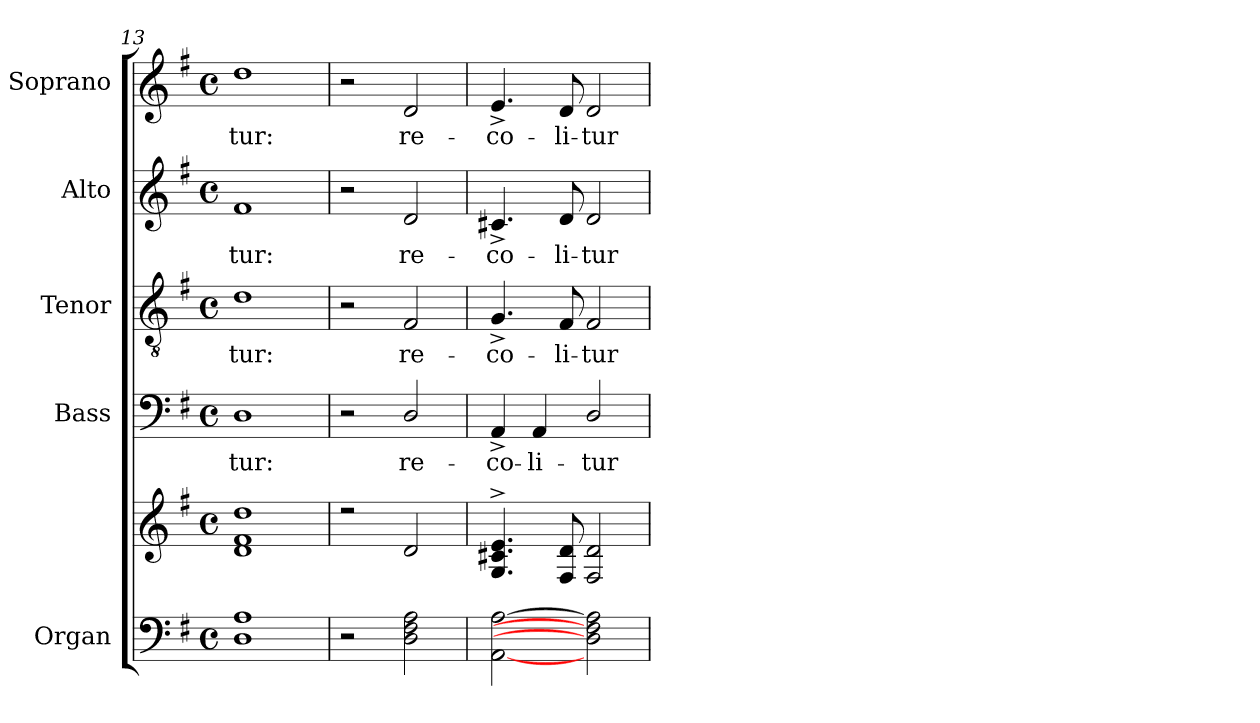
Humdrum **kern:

**kern	**kern	**kern	**text	**kern	**text	**kern	**text	**kern	**text
*part5	*part5	*part4	*part4	*part3	*part3	*part2	*part2	*part1	*part1
*staff6	*staff5	*staff4	*staff4	*staff3	*staff3	*staff2	*staff2	*staff1	*staff1
*I"Organ	*	*I"Bass	*	*I"Tenor	*	*I"Alto	*	*I"Soprano	*
*	*	*I'B	*	*I'T	*	*I'A	*	*I'S	*
*clefF4	*clefG2	*clefF4	*	*clefGv2	*	*clefG2	*	*clefG2	*
*k[f#]	*k[f#]	*k[f#]	*	*k[f#]	*	*k[f#]	*	*k[f#]	*
*G:	*G:	*G:	*	*G:	*	*G:	*	*G:	*
*M4/4	*M4/4	*M4/4	*	*M4/4	*	*M4/4	*	*M4/4	*
*met(c)	*met(c)	*met(c)	*	*met(c)	*	*met(c)	*	*met(c)	*
=13	=13	=13	=13	=13	=13	=13	=13	=13	=13
*	*^	*	*	*	*	*	*	*	*
!	!	!	!	!LO:LY:b	!	!LO:LY:b	!	!LO:LY:b	!	!LO:LY:b
1D 1A	1d 1f# 1dd	1ryy	1D	-tur:	1d	-tur:	1f#	-tur:	1dd	-tur:
=14	=14	=14	=14	=14	=14	=14	=14	=14	=14	=14
2r	2r	1ryy	2r	.	2r	.	2r	.	2r	.
!	!	!	!	!LO:LY:b	!	!LO:LY:b	!	!LO:LY:b	!	!LO:LY:b
2D\ 2F#\ 2A\	2d	.	2D/	re-	2F#	re-	2d	re-	2d	re-
=15	=15	=15	=15	=15	=15	=15	=15	=15	=15	=15
!	!	!	!	!LO:LY:b	!	!LO:LY:b	!	!LO:LY:b	!	!LO:LY:b
[2AA [2A	4.G^ 4.c#X^ 4.e^	1ryy	4AA^	-co-	4.G^	-co-	4.c#X^	-co-	4.e^	-co-
!	!	!	!	!LO:LY:b	!	!	!	!	!	!
.	.	.	4AA	-li-	.	.	.	.	.	.
!	!	!	!	!	!	!LO:LY:b	!	!LO:LY:b	!	!LO:LY:b
.	8F# 8d	.	.	.	8F#	-li-	8d	-li-	8d	-li-
!	!	!	!	!LO:LY:b	!	!LO:LY:b	!	!LO:LY:b	!	!LO:LY:b
2D] 2F#] 2A]	2F# 2d	.	2D/	-tur	2F#	-tur	2d	-tur	2d	-tur
*	*v	*v	*	*	*	*	*	*	*	*
=	=	=	=	=	=	=	=	=	=
*-	*-	*-	*-	*-	*-	*-	*-	*-	*-
